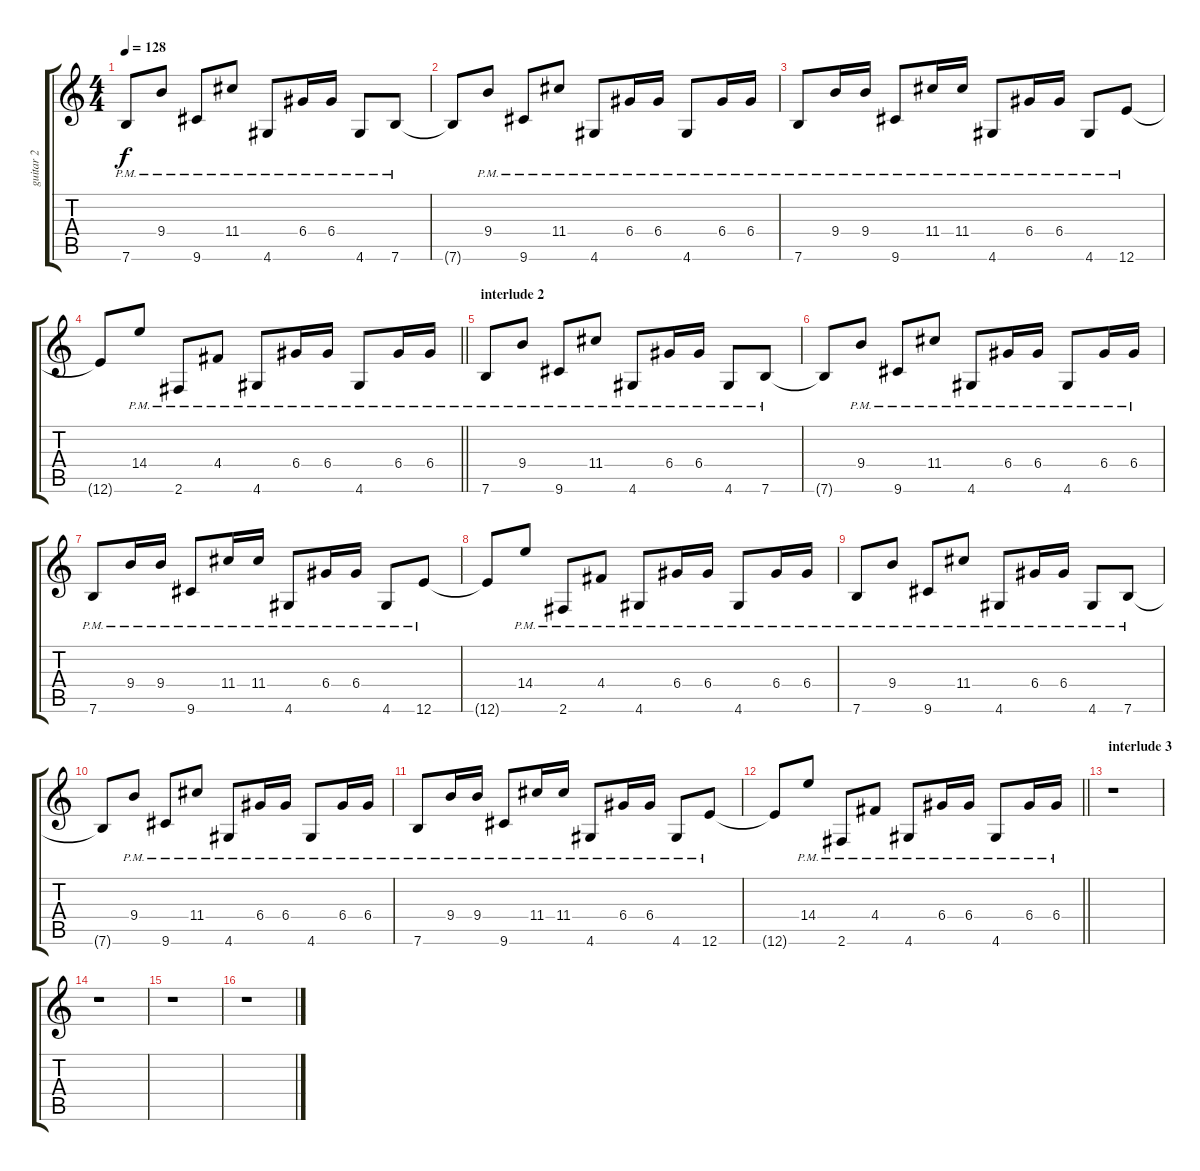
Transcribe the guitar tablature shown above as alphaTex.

\track ("guitar 2" "guitar 2") {instrument electricguitarclean}
\staff {score tabs}
\tuning (E4 B3 G3 D3 A2 E2) {hide}
\ts (4 4)
\tempo 128
\clef g2
\ks c
7.6{pm}.8{dy f} 9.4{pm}.8 9.6{pm}.8 11.4{pm}.8 4.6{pm}.8 6.4{pm}.16 6.4{pm}.16 4.6{pm}.8 7.6{pm}.8 |
7.6{t}.8 9.4{pm}.8 9.6{pm}.8 11.4{pm}.8 4.6{pm}.8 6.4{pm}.16 6.4{pm}.16 4.6{pm}.8 6.4{pm}.16 6.4{pm}.16 |
7.6{pm}.8 9.4{pm}.16 9.4{pm}.16 9.6{pm}.8 11.4{pm}.16 11.4{pm}.16 4.6{pm}.8 6.4{pm}.16 6.4{pm}.16 4.6{pm}.8 12.6{pm}.8 |
\barLineRight lightlight
12.6{t}.8 14.4{pm}.8 2.6{pm}.8 4.4{pm}.8 4.6{pm}.8 6.4{pm}.16 6.4{pm}.16 4.6{pm}.8 6.4{pm}.16 6.4{pm}.16 |
\section ("" "interlude 2")
7.6{pm}.8 9.4{pm}.8 9.6{pm}.8 11.4{pm}.8 4.6{pm}.8 6.4{pm}.16 6.4{pm}.16 4.6{pm}.8 7.6{pm}.8 |
7.6{t}.8 9.4{pm}.8 9.6{pm}.8 11.4{pm}.8 4.6{pm}.8 6.4{pm}.16 6.4{pm}.16 4.6{pm}.8 6.4{pm}.16 6.4{pm}.16 |
7.6{pm}.8 9.4{pm}.16 9.4{pm}.16 9.6{pm}.8 11.4{pm}.16 11.4{pm}.16 4.6{pm}.8 6.4{pm}.16 6.4{pm}.16 4.6{pm}.8 12.6{pm}.8 |
12.6{t}.8 14.4{pm}.8 2.6{pm}.8 4.4{pm}.8 4.6{pm}.8 6.4{pm}.16 6.4{pm}.16 4.6{pm}.8 6.4{pm}.16 6.4{pm}.16 |
7.6{pm}.8 9.4{pm}.8 9.6{pm}.8 11.4{pm}.8 4.6{pm}.8 6.4{pm}.16 6.4{pm}.16 4.6{pm}.8 7.6{pm}.8 |
7.6{t}.8 9.4{pm}.8 9.6{pm}.8 11.4{pm}.8 4.6{pm}.8 6.4{pm}.16 6.4{pm}.16 4.6{pm}.8 6.4{pm}.16 6.4{pm}.16 |
7.6{pm}.8 9.4{pm}.16 9.4{pm}.16 9.6{pm}.8 11.4{pm}.16 11.4{pm}.16 4.6{pm}.8 6.4{pm}.16 6.4{pm}.16 4.6{pm}.8 12.6{pm}.8 |
\barLineRight lightlight
12.6{t}.8 14.4{pm}.8 2.6{pm}.8 4.4{pm}.8 4.6{pm}.8 6.4{pm}.16 6.4{pm}.16 4.6{pm}.8 6.4{pm}.16 6.4{pm}.16 |
\section ("" "interlude 3")
r.1 |
r.1 |
r.1 |
r.1
